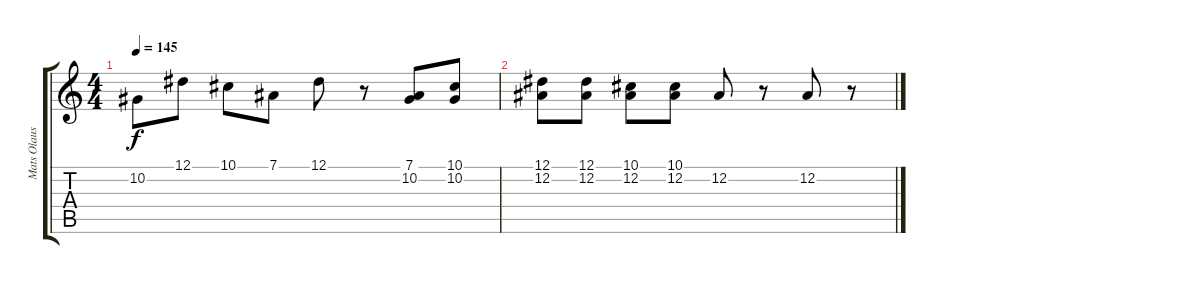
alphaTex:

\track ("Mats Olausson" "Mats Olaus") {instrument blownbottle}
\staff {score tabs}
\tuning (Eb4 Bb3 Gb3 Db3 Ab2 Eb2) {hide}
\ts (4 4)
\tempo 145
\clef g2
\ks c
10.2.8{dy f} 12.1.8 10.1.8 7.1.8 12.1.8 r.8 (7.1 10.2).8 (10.1 10.2).8 |
(12.1 12.2).8 (12.1 12.2).8 (10.1 12.2).8 (10.1 12.2).8 12.2.8 r.8 12.2.8 r.8
